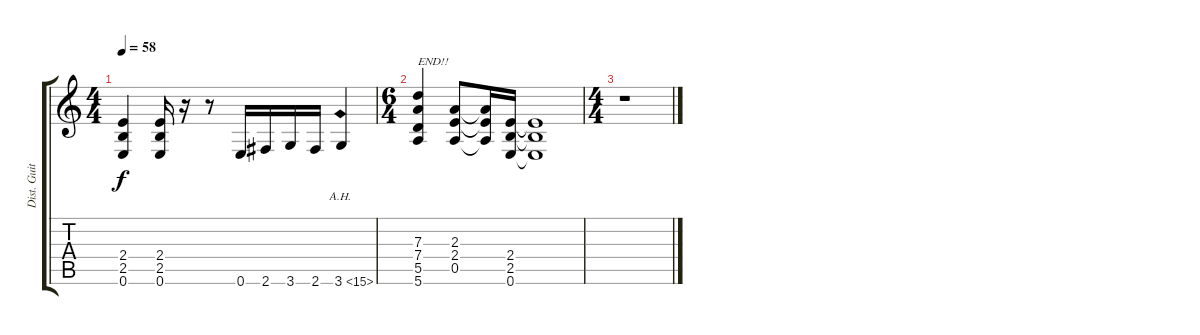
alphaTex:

\track ("Dist. Guitar 1" "Dist. Guit") {instrument distortionguitar}
\staff {score tabs}
\tuning (E4 B3 G3 D3 A2 E2) {hide}
\ts (4 4)
\tempo 58
\clef g2
\ks c
(2.4 2.5 0.6).4{dy f} (2.4 2.5 0.6).16 r.16 r.8 0.6.16 2.6.16 3.6.16 2.6.16 3.6{ah 12}.4 |
\ts (6 4)
(7.3 7.4 5.5 5.6).4{txt "END!!"} (2.3 2.4 0.5).8 (2.3{t} 2.4{t} 0.5{t}).16 (2.4 2.5 0.6).16 (2.4{t} 2.5{t} 0.6{t}).1 |
\ts (4 4)
r.1
